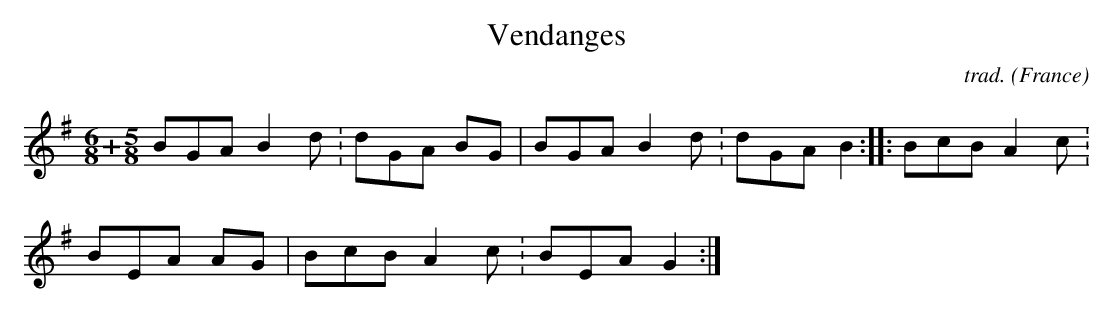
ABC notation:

X:1
T:Vendanges
C:trad.
O:France
M:6/8+5/8
L:1/8
K:G major
BGA B2 d : dGA BG | BGA B2 d : dGA B2 :: BcB A2 c :
BEA AG | BcB A2 c : BEA G2 :|
